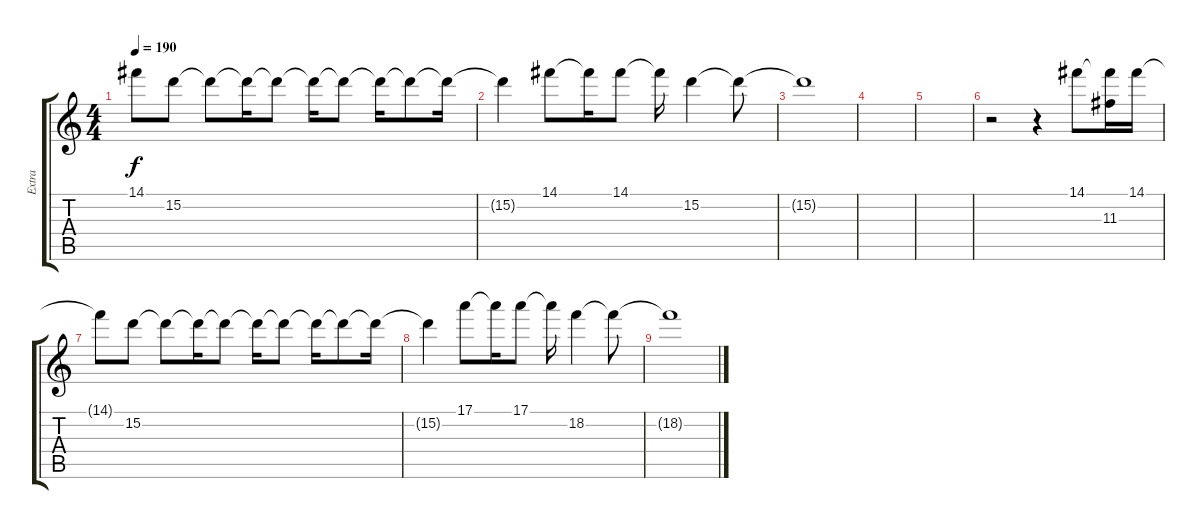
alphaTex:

\track ("Extra " "Extra ") {instrument overdrivenguitar}
\staff {score tabs}
\tuning (E4 B3 G3 D3 A2 D2) {hide}
\ts (4 4)
\tempo 190
\clef g2
\ks c
14.1{t}.8{dy f} 15.2.8 15.2{t}.8 15.2{t}.16 15.2{t}.8 15.2{t}.16 15.2{t}.8 15.2{t}.16 15.2{t}.8 15.2{t}.16 |
15.2{t}.4 14.1.8 14.1{t}.16 14.1.8 14.1{t}.16 15.2.4 15.2{t}.8 |
15.2{t}.1 |
|
|
r.2 r.4 14.1.8 (14.1{t} 11.3).16 14.1.16 |
14.1{t}.8 15.2.8 15.2{t}.8 15.2{t}.16 15.2{t}.8 15.2{t}.16 15.2{t}.8 15.2{t}.16 15.2{t}.8 15.2{t}.16 |
15.2{t}.4 17.1.8 17.1{t}.16 17.1.8 17.1{t}.16 18.2.4 18.2{t}.8 |
18.2{t}.1
